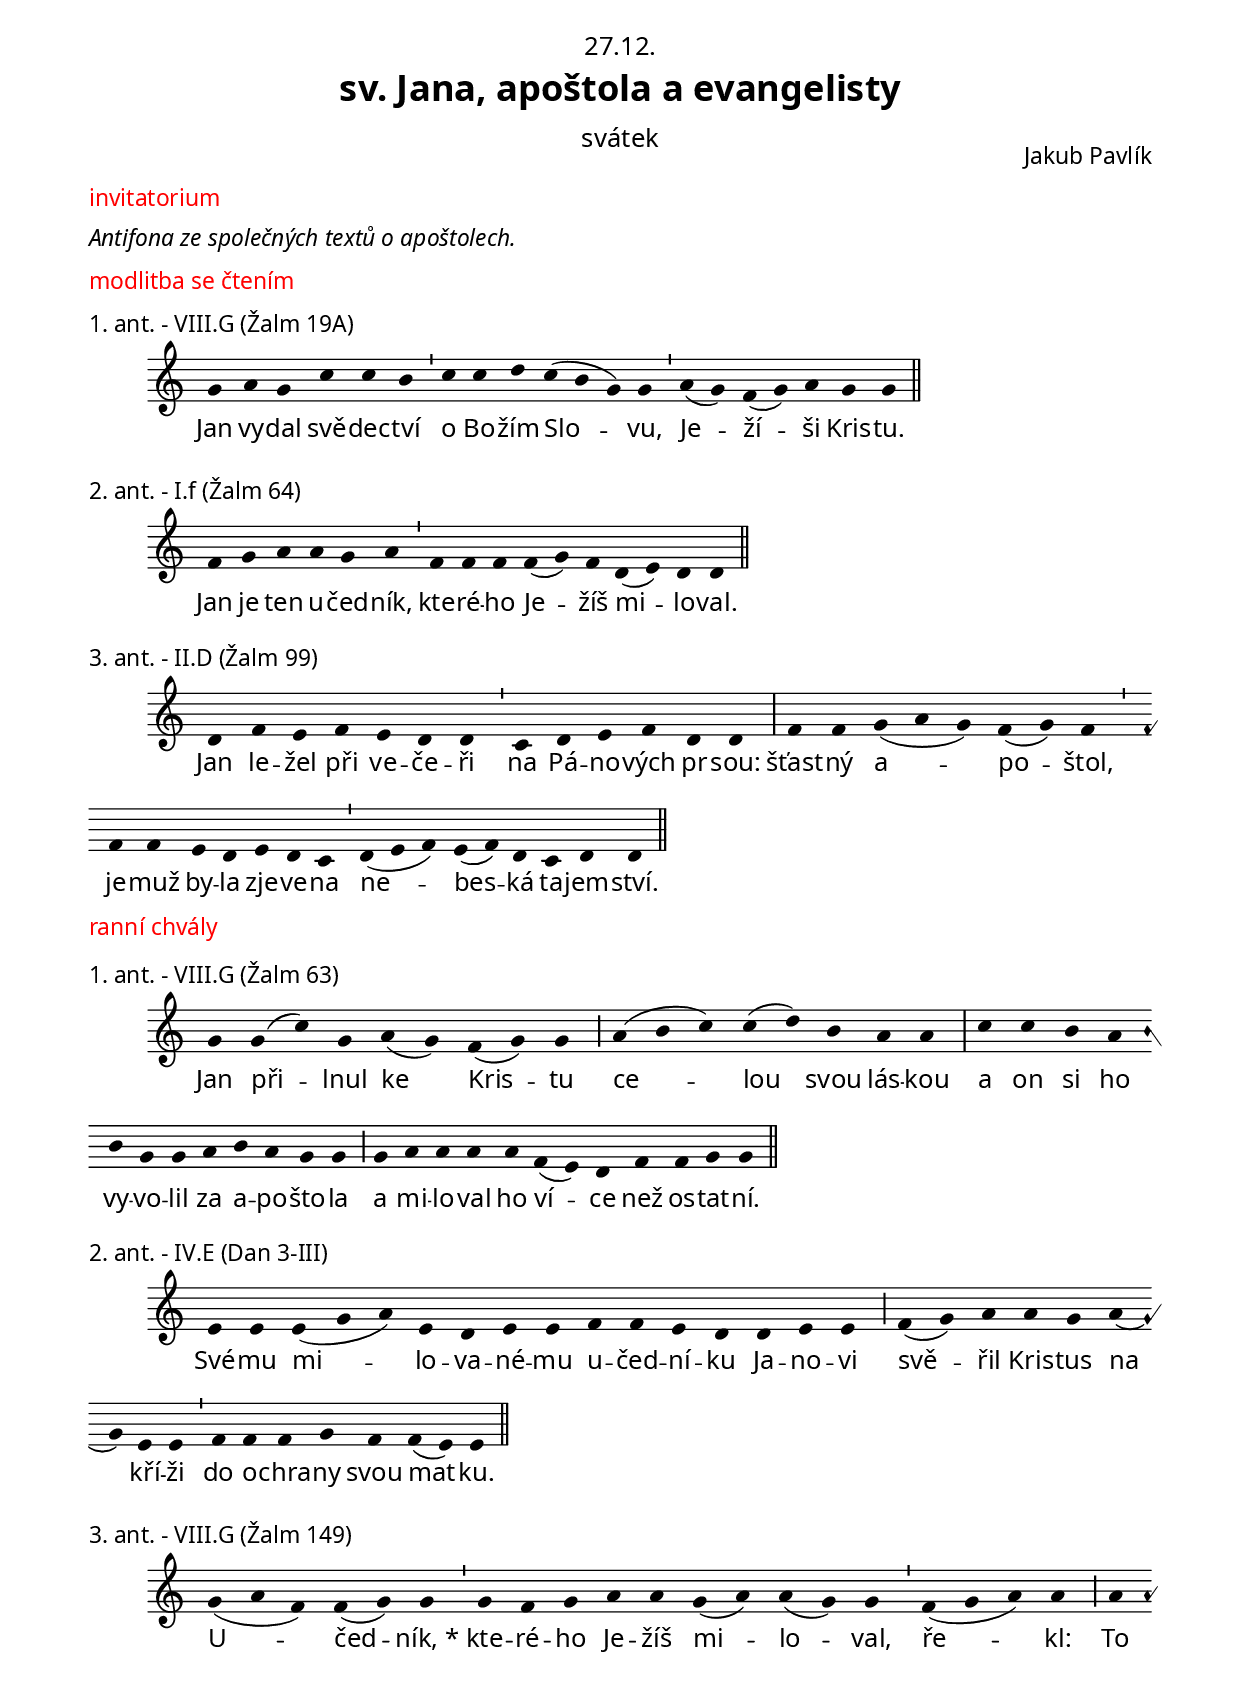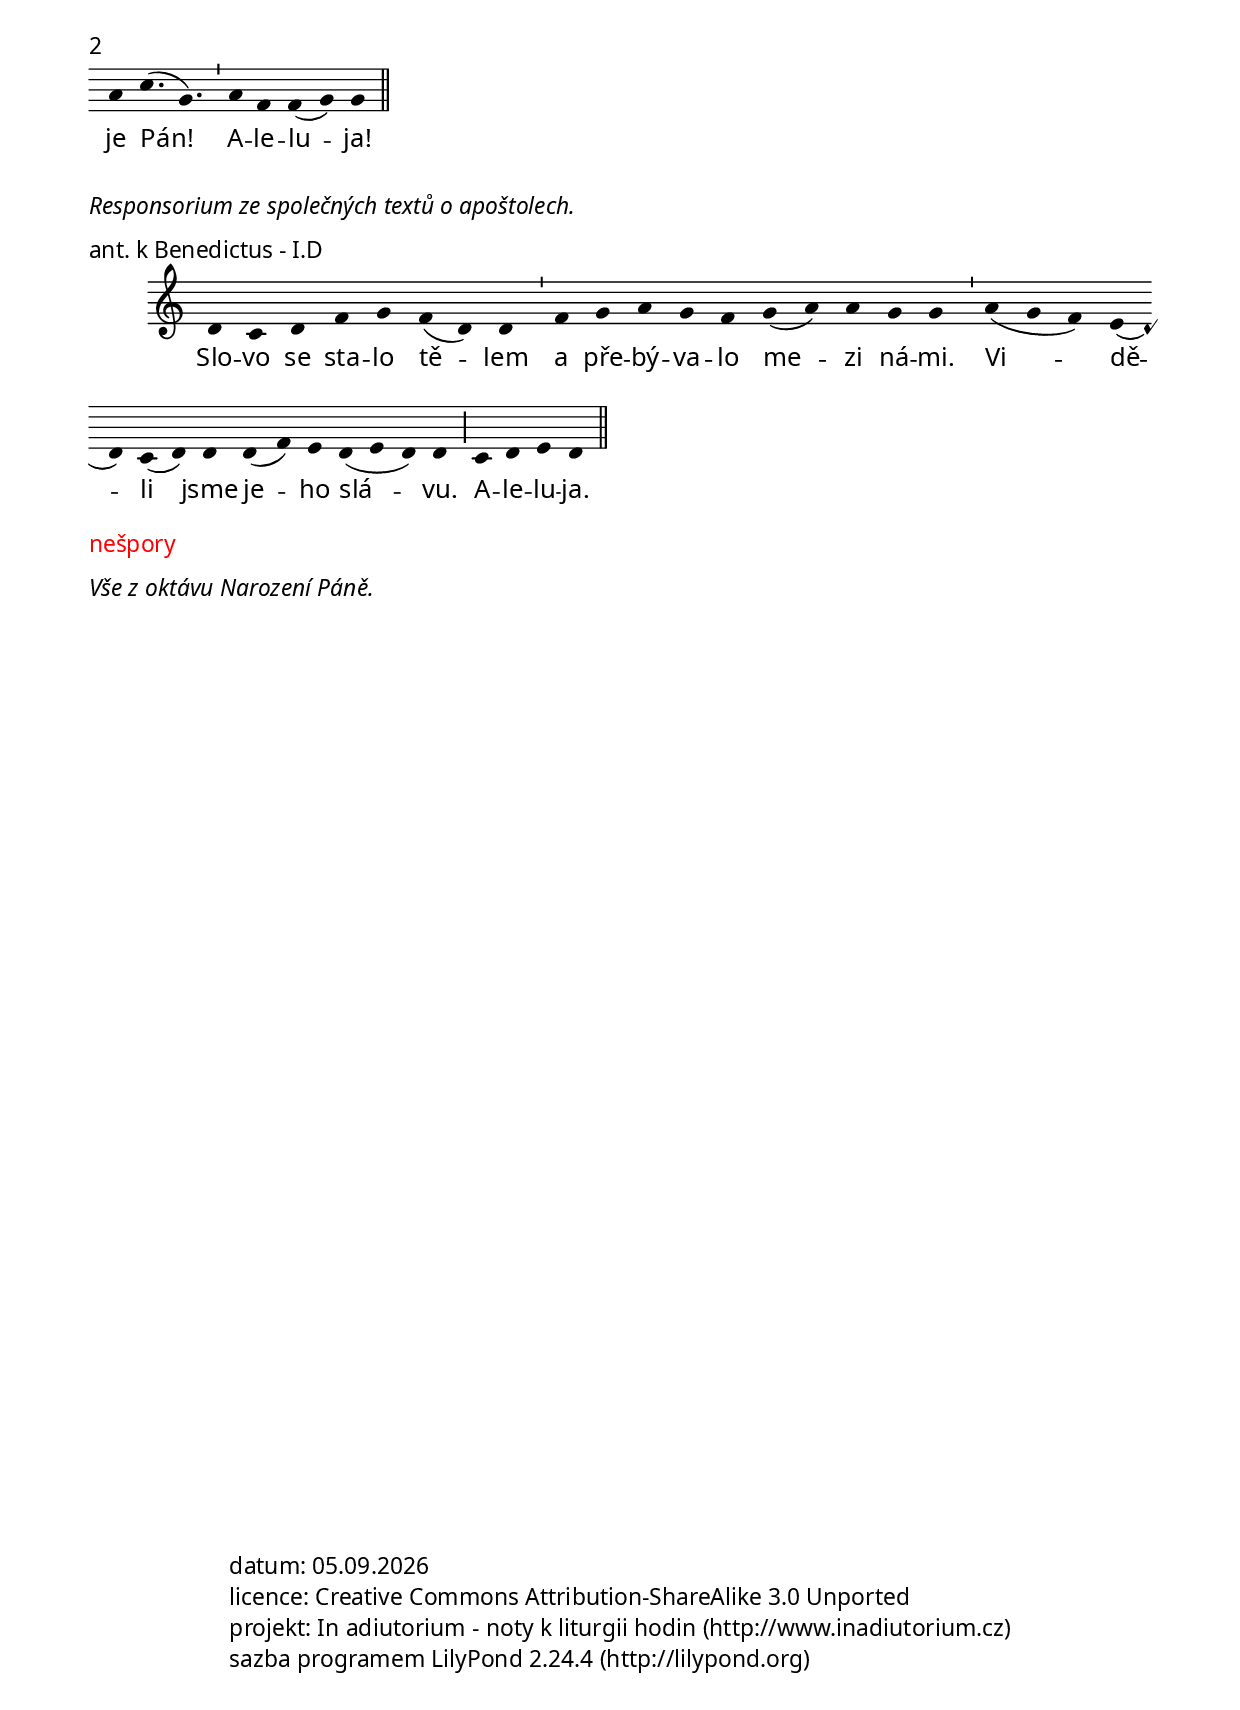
\version "2.15.37"

\include "../spolecne.ly"

\header {
  title = \markup\titleSvatek
            "sv. Jana, apoštola a evangelisty"
            svátek
            27.12.
  composer = "Jakub Pavlík"
}

\markup {\nadpisHodinka {"invitatorium"}}
\markup\italic{Antifona ze společných textů o apoštolech.}

\markup {\nadpisHodinka {"modlitba se čtením"}}

\score {
  \relative c'' {
    \choralniRezim
    g4 a g c c b \barMin
    c c d c( b g) g \barMin
    a( g) f( g) a g g \barFinalis
  }
  \addlyrics {
    Jan vy -- dal svě -- dec -- tví
    o Bo -- žím Slo -- vu,
    Je -- ží -- ši Kris -- tu.
  }
  \header {
    quid = "1. ant."
    modus = "VIII"
    differentia = "G"
    psalmus = "Žalm 19A"
    id = "mc-a1"
    piece = \markup {\sestavTitulek}
  }
}

\score {
  \relative c' {
    \choralniRezim
    f4 g a a g a \barMin
    f f f f( g) f d( e) d d \barFinalis
  }
  \addlyrics {
    Jan je ten u -- čed -- ník,
    kte -- ré -- ho Je -- žíš mi -- lo -- val.
  }
  \header {
    quid = "2. ant."
    modus = "I"
    differentia = "f"
    psalmus = "Žalm 64"
    id = "mc-a2"
    piece = \markup {\sestavTitulek}
  }
}

\score {
  \relative c' {
    \choralniRezim
    d4 f e f e d d \barMin
    c d e f d d \barMax
    f f g( a g) f( g) f \barMin
    f f e d e d c \barMin
    d( e f) e( f) d c d d \barFinalis
  }
  \addlyrics {
    Jan le -- žel při ve -- če -- ři
    na Pá -- no -- vých pr -- sou:
    šťast -- ný a -- po -- štol,
    je -- muž by -- la zje -- ve -- na
    ne -- bes -- ká ta -- jem -- ství.
  }
  \header {
    quid = "3. ant."
    modus = "II"
    differentia = "D"
    psalmus = "Žalm 99"
    id = "mc-a3"
    piece = \markup {\sestavTitulek}
  }
}

\markup {\nadpisHodinka {"ranní chvály"}}

\score {
  \relative c'' {
    \choralniRezim
    g4 g( c) g a( g) f( g) g \barMaior
    a( b c) c( d) b a a \barMax
    c c b a b g g a b a g g \barMaior
    g a a a a f( e) d f f g g \barFinalis
  }
  \addlyrics {
    Jan při -- lnul ke Kris -- tu
    ce -- lou svou lás -- kou
    a on si ho vy -- vo -- lil za a -- po -- što -- la
    a mi -- lo -- val ho ví -- ce než os -- tat -- ní.
  }
  \header {
    quid = "1. ant."
    modus = "VIII"
    differentia = "G"
    psalmus = "Žalm 63"
    id = "rch-a1"
    piece = \markup {\sestavTitulek}
  }
}

\score {
  \relative c' {
    \choralniRezim
    e4 e e( g a) e d e e f f e d d e e \barMaior
    f( g) a a g a( g) e e \barMin
    f f f g f f( e) e \barFinalis
  }
  \addlyrics {
    Své -- mu mi -- lo -- va -- né -- mu u -- čed -- ní -- ku Ja -- no -- vi
    svě -- řil Kris -- tus na kří -- ži
    do o -- chra -- ny svou mat -- ku.
  }
  \header {
    quid = "2. ant."
    modus = "IV"
    differentia = "E"
    psalmus = "Dan 3-III"
    placet = "jinak"
    id = "rch-a2"
    piece = \markup {\sestavTitulek}
  }
}

\score {
  \relative c'' {
    \choralniRezim
    g4( a f) f( g) g \barMin
    g f g a a g( a) a( g) g \barMin
    f( g a) a \barMaior
    a a c4.( g) \barMin
    a4 f f( g) g \barFinalis
  }
  \addlyrics {
    U -- čed -- ník,_*
    kte -- ré -- ho Je -- žíš mi -- lo -- val,
    ře -- kl:
    To je Pán!
    A -- le -- lu -- ja!
  }
  \header {
    quid = "3. ant."
    modus = "VIII"
    differentia = "G"
    psalmus = "Žalm 149"
    id = "rch-a3"
    fons = "Velikonoční oktáv, pátek, k Magnificat"
    piece = \markup {\sestavTitulek}
  }
}

\markup\italic{Responsorium ze společných textů o apoštolech.}

\score {
  \relative c' {
    \choralniRezim
    d4 c d f g f( d) d \barMin
    f g a g f g( a) a g g \barMin
    a( g f) e( d) c( d) d d( f) e d( e d) d \barMaior
    c d e d \barFinalis
  }
  \addlyrics {
    Slo -- vo se sta -- lo tě -- lem
    a pře -- bý -- va -- lo me -- zi ná -- mi.
    Vi -- dě -- li jsme je -- ho slá -- vu.
    A -- le -- lu -- ja.
  }
  \header {
    quid = "ant. k Benedictus"
    modus = "I"
    differentia = "D"
    psalmus = ""
    placet = "po _námi_ div. maior;
    vzhledem k tomu, jak silný je to text, zaslouží si něco úsilí
    o co nejvýstižnější melodii"
    id = "rch-aben"
    piece = \markup {\sestavTitulekBezZalmu}
  }
}

\markup {\nadpisHodinka {"nešpory"}}
\markup\italic{Vše z oktávu Narození Páně.}